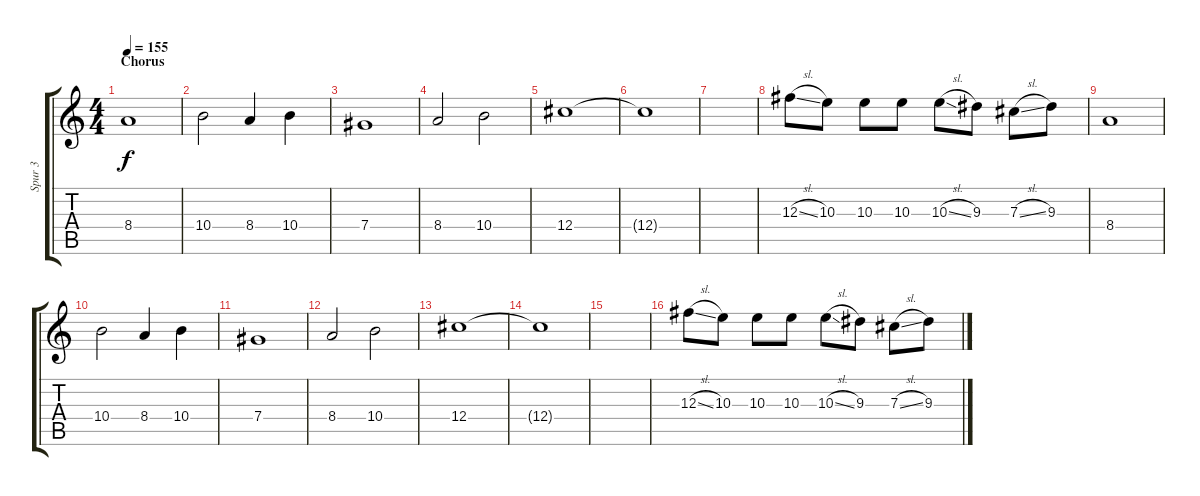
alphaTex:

\track ("Spur 3" "Spur 3") {instrument electricguitarclean}
\staff {score tabs}
\tuning (Eb4 Bb3 Gb3 Db3 Ab2 Db2) {hide}
\ts (4 4)
\section ("" "Chorus")
\tempo 155
\clef g2
\ks c
8.4.1{dy f} |
10.4.2 8.4.4 10.4.4 |
7.4.1 |
8.4.2 10.4.2 |
12.4.1 |
12.4{t}.1 |
|
12.3{sl}.8 10.3.8 10.3.8 10.3.8 10.3{sl}.8 9.3.8 7.3{sl}.8 9.3.8 |
8.4.1 |
10.4.2 8.4.4 10.4.4 |
7.4.1 |
8.4.2 10.4.2 |
12.4.1 |
12.4{t}.1 |
|
12.3{sl}.8 10.3.8 10.3.8 10.3.8 10.3{sl}.8 9.3.8 7.3{sl}.8 9.3.8
